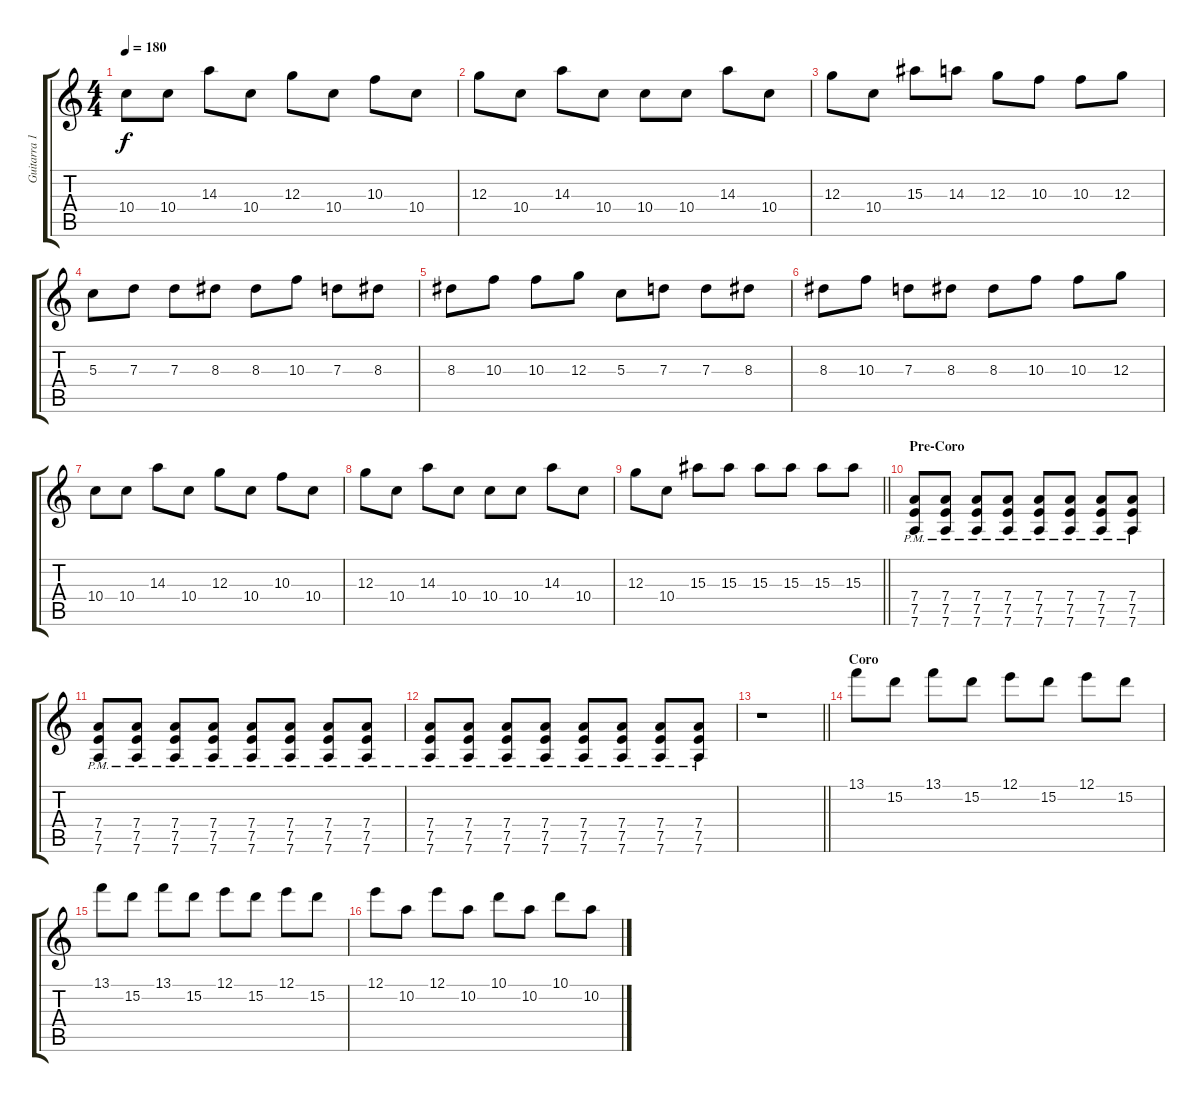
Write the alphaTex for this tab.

\track ("Guitarra 1" "Guitarra 1") {instrument distortionguitar}
\staff {score tabs}
\tuning (E4 B3 G3 D3 A2 D2) {hide}
\ts (4 4)
\tempo 180
\clef g2
\ks c
10.4.8{dy f} 10.4.8 14.3.8 10.4.8 12.3.8 10.4.8 10.3.8 10.4.8 |
12.3.8 10.4.8 14.3.8 10.4.8 10.4.8 10.4.8 14.3.8 10.4.8 |
12.3.8 10.4.8 15.3.8 14.3.8 12.3.8 10.3.8 10.3.8 12.3.8 |
5.3.8 7.3.8 7.3.8 8.3.8 8.3.8 10.3.8 7.3.8 8.3.8 |
8.3.8 10.3.8 10.3.8 12.3.8 5.3.8 7.3.8 7.3.8 8.3.8 |
8.3.8 10.3.8 7.3.8 8.3.8 8.3.8 10.3.8 10.3.8 12.3.8 |
10.4.8 10.4.8 14.3.8 10.4.8 12.3.8 10.4.8 10.3.8 10.4.8 |
12.3.8 10.4.8 14.3.8 10.4.8 10.4.8 10.4.8 14.3.8 10.4.8 |
\barLineRight lightlight
12.3.8 10.4.8 15.3.8 15.3.8 15.3.8 15.3.8 15.3.8 15.3.8 |
\section ("" "Pre-Coro")
(7.4{pm} 7.5{pm} 7.6{pm}).8 (7.4{pm} 7.5{pm} 7.6{pm}).8 (7.4{pm} 7.5{pm} 7.6{pm}).8 (7.4{pm} 7.5{pm} 7.6{pm}).8 (7.4{pm} 7.5{pm} 7.6{pm}).8 (7.4{pm} 7.5{pm} 7.6{pm}).8 (7.4{pm} 7.5{pm} 7.6{pm}).8 (7.4{pm} 7.5{pm} 7.6{pm}).8 |
(7.4{pm} 7.5{pm} 7.6{pm}).8 (7.4{pm} 7.5{pm} 7.6{pm}).8 (7.4{pm} 7.5{pm} 7.6{pm}).8 (7.4{pm} 7.5{pm} 7.6{pm}).8 (7.4{pm} 7.5{pm} 7.6{pm}).8 (7.4{pm} 7.5{pm} 7.6{pm}).8 (7.4{pm} 7.5{pm} 7.6{pm}).8 (7.4{pm} 7.5{pm} 7.6{pm}).8 |
(7.4{pm} 7.5{pm} 7.6{pm}).8 (7.4{pm} 7.5{pm} 7.6{pm}).8 (7.4{pm} 7.5{pm} 7.6{pm}).8 (7.4{pm} 7.5{pm} 7.6{pm}).8 (7.4{pm} 7.5{pm} 7.6{pm}).8 (7.4{pm} 7.5{pm} 7.6{pm}).8 (7.4{pm} 7.5{pm} 7.6{pm}).8 (7.4{pm} 7.5{pm} 7.6{pm}).8 |
\barLineRight lightlight
r.1 |
\section ("" "Coro")
13.1.8 15.2.8 13.1.8 15.2.8 12.1.8 15.2.8 12.1.8 15.2.8 |
13.1.8 15.2.8 13.1.8 15.2.8 12.1.8 15.2.8 12.1.8 15.2.8 |
12.1.8 10.2.8 12.1.8 10.2.8 10.1.8 10.2.8 10.1.8 10.2.8
